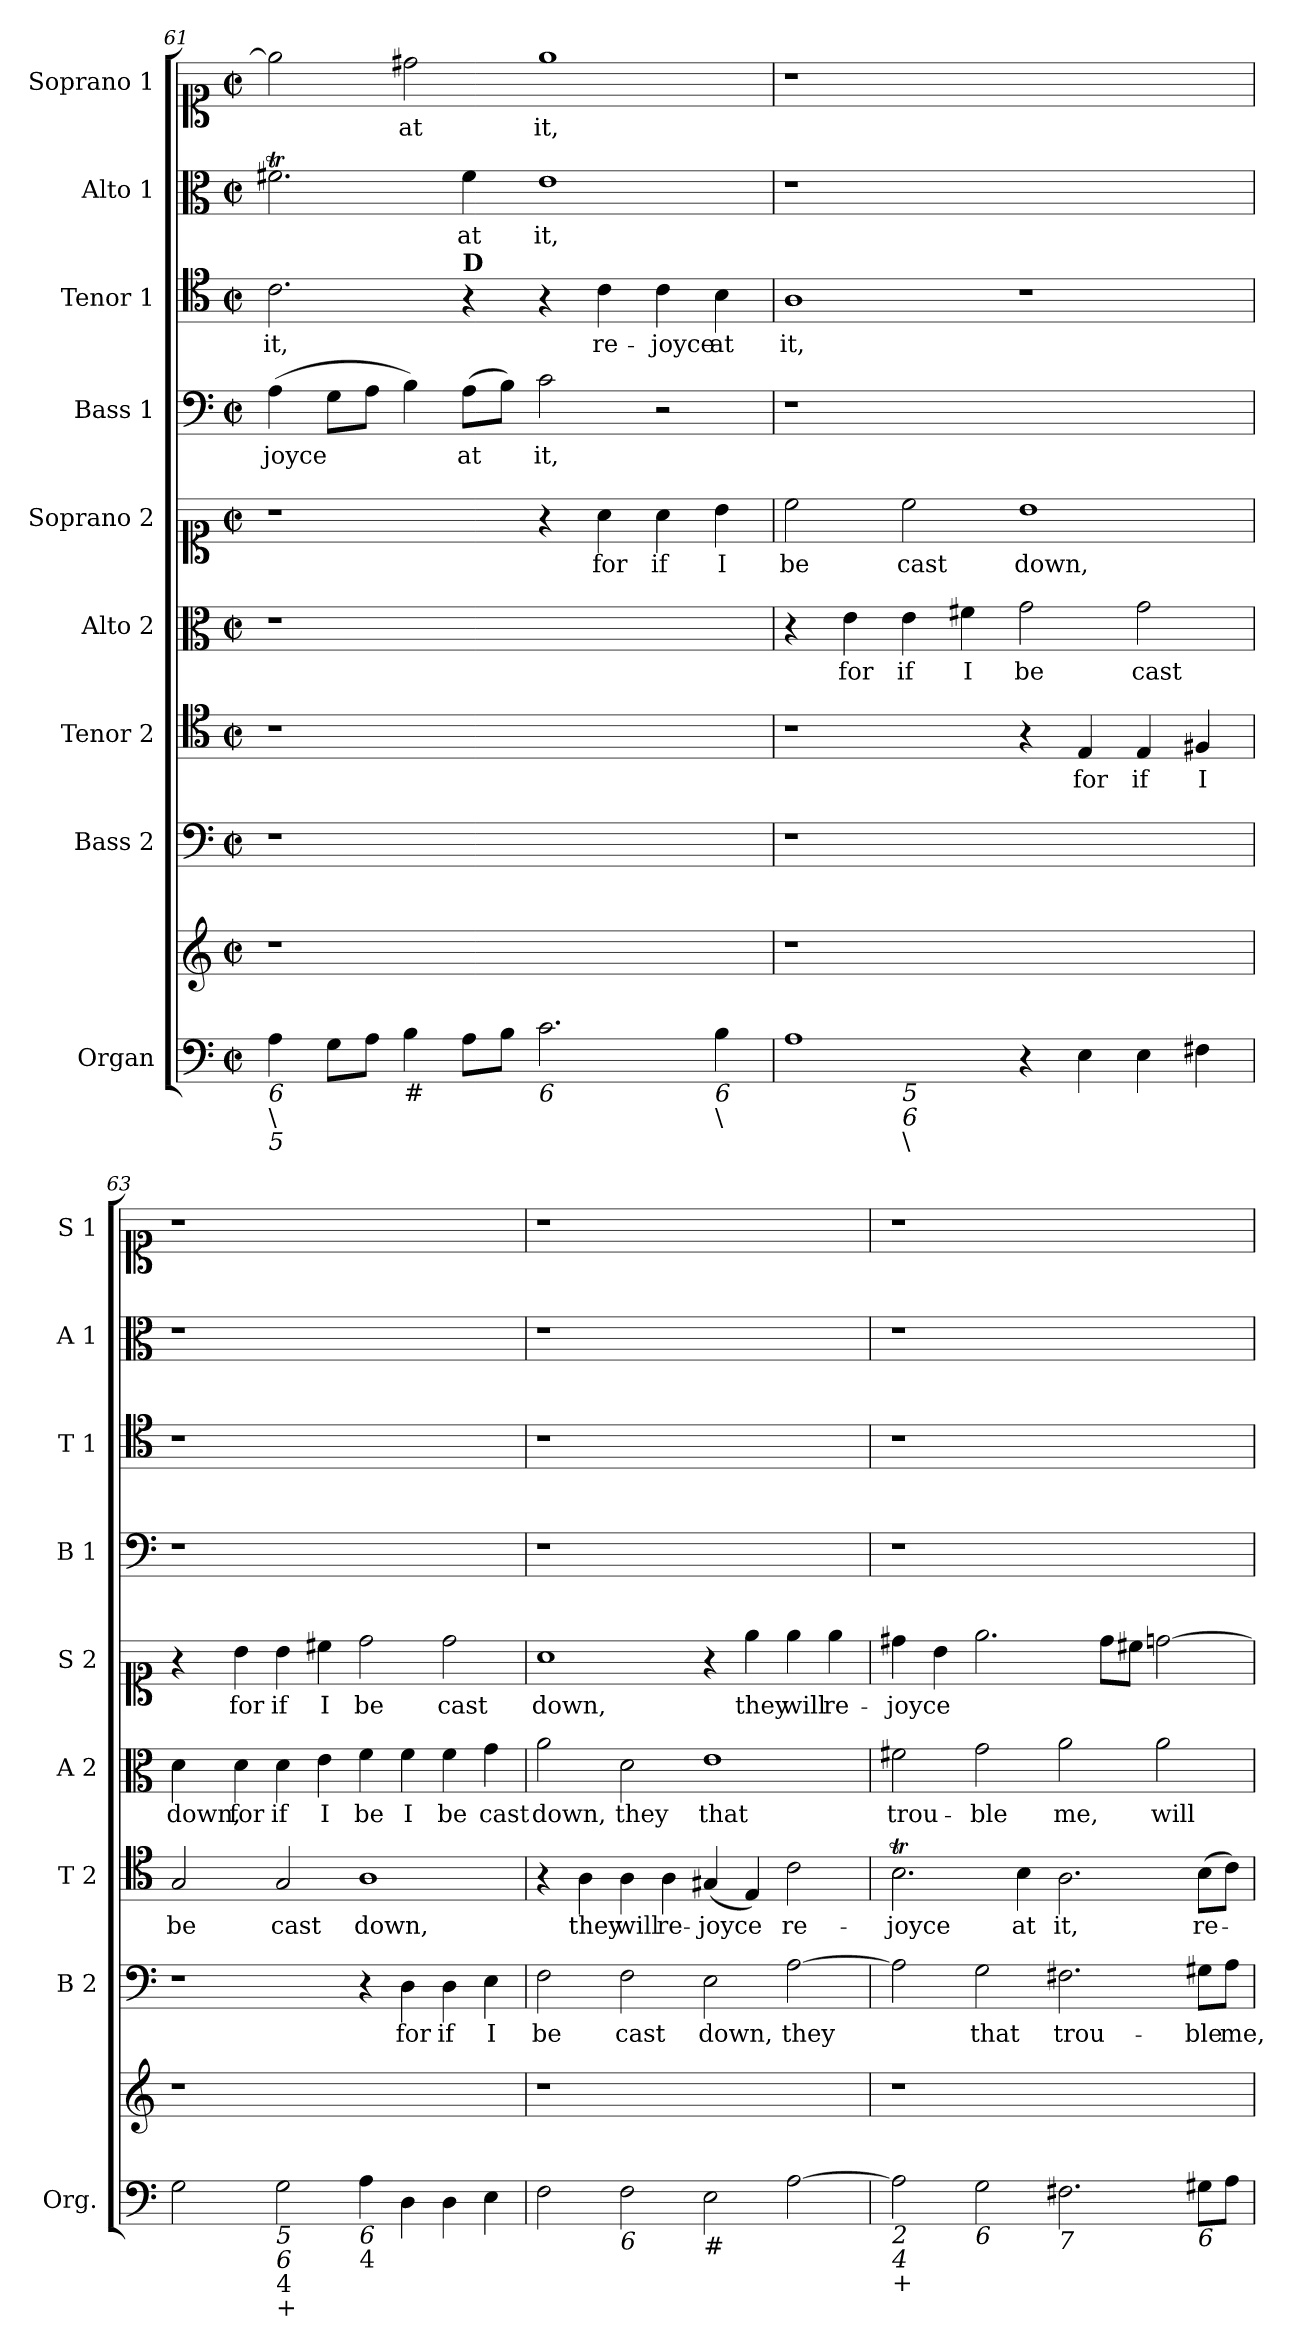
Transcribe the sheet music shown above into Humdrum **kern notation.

**kern	**kern	**kern	**text	**kern	**text	**kern	**text	**kern	**text	**kern	**text	**kern	**text	**kern	**text	**kern	**text
*part9	*part9	*part8	*part8	*part7	*part7	*part6	*part6	*part5	*part5	*part4	*part4	*part3	*part3	*part2	*part2	*part1	*part1
*staff10	*staff9	*staff8	*staff8	*staff7	*staff7	*staff6	*staff6	*staff5	*staff5	*staff4	*staff4	*staff3	*staff3	*staff2	*staff2	*staff1	*staff1
*I"Organ	*	*I"Bass 2	*	*I"Tenor 2	*	*I"Alto 2	*	*I"Soprano 2	*	*I"Bass 1	*	*I"Tenor 1	*	*I"Alto 1	*	*I"Soprano 1	*
*I'Org.	*	*I'B 2	*	*I'T 2	*	*I'A 2	*	*I'S 2	*	*I'B 1	*	*I'T 1	*	*I'A 1	*	*I'S 1	*
*clefF4	*clefG2	*clefF4	*	*clefC4	*	*clefC3	*	*clefC1	*	*clefF4	*	*clefC4	*	*clefC3	*	*clefC1	*
*k[]	*k[]	*k[]	*	*k[]	*	*k[]	*	*k[]	*	*k[]	*	*k[]	*	*k[]	*	*k[]	*
*a:	*a:	*a:	*	*a:	*	*a:	*	*a:	*	*a:	*	*a:	*	*a:	*	*a:	*
*M2/2	*M2/2	*M2/2	*	*M2/2	*	*M2/2	*	*M2/2	*	*M2/2	*	*M2/2	*	*M2/2	*	*M2/2	*
*met(c|)	*met(c|)	*met(c|)	*	*met(c|)	*	*met(c|)	*	*met(c|)	*	*met(c|)	*	*met(c|)	*	*met(c|)	*	*met(c|)	*
=61	=61	=61	=61	=61	=61	=61	=61	=61	=61	=61	=61	=61	=61	=61	=61	=61	=61
!LO:TX:b:i:t=6	!	!	!	!	!	!	!	!	!	!	!	!	!	!	!	!	!
!LO:TX:b:t=\	!	!	!	!	!	!	!	!	!	!	!	!	!	!	!	!	!
!LO:TX:b:i:t=5	!	!	!	!	!	!	!	!	!	!	!	!	!	!	!	!	!
!	!	!	!	!	!	!	!	!	!	!	!LO:LY:b	!	!LO:LY:b	!	!	!	!
4A\	1r	1r	.	1r	.	1r	.	1r	.	(>4A\	-joyce	2.c\	it,	2.f#Xt\	.	2ee\]	.
8G\L	.	.	.	.	.	.	.	.	.	8G\L	.	.	.	.	.	.	.
8A\J	.	.	.	.	.	.	.	.	.	8A\J	.	.	.	.	.	.	.
!LO:TX:b:i:t=#	!	!	!	!	!	!	!	!	!	!	!	!	!	!	!	!	!
!	!	!	!	!	!	!	!	!	!	!	!	!	!	!	!	!	!LO:LY:b
4B\	.	.	.	.	.	.	.	.	.	4B\)	.	.	.	.	.	2dd#X\	at
!	!	!	!	!	!	!	!	!	!	!	!	!LO:TX:a:B:t=D	!	!	!	!	!
!	!	!	!	!	!	!	!	!	!	!	!LO:LY:b	!	!	!	!LO:LY:b	!	!
8A\L	.	.	.	.	.	.	.	.	.	(>8A\L	at	4r	.	4f#\	at	.	.
8B\J	.	.	.	.	.	.	.	.	.	8B\J)	.	.	.	.	.	.	.
!LO:TX:b:i:t=6	!	!	!	!	!	!	!	!	!	!	!	!	!	!	!	!	!
!	!	!	!	!	!	!	!	!	!	!	!LO:LY:b	!	!	!	!LO:LY:b	!	!LO:LY:b
2.c\	1ryy	1ryy	.	1ryy	.	1ryy	.	4r	.	2c\	it,	4r	.	1e	it,	1ee	it,
!	!	!	!	!	!	!	!	!	!LO:LY:b	!	!	!	!LO:LY:b	!	!	!	!
.	.	.	.	.	.	.	.	4a\	for	.	.	4c\	re-	.	.	.	.
!	!	!	!	!	!	!	!	!	!LO:LY:b	!	!	!	!LO:LY:b	!	!	!	!
.	.	.	.	.	.	.	.	4a\	if	2r	.	4c\	-joyce	.	.	.	.
!LO:TX:b:i:t=6	!	!	!	!	!	!	!	!	!	!	!	!	!	!	!	!	!
!LO:TX:b:t=\	!	!	!	!	!	!	!	!	!	!	!	!	!	!	!	!	!
!	!	!	!	!	!	!	!	!	!LO:LY:b	!	!	!	!LO:LY:b	!	!	!	!
4B\	.	.	.	.	.	.	.	4b\	I	.	.	4B\	at	.	.	.	.
!!LO:PB:g=z
=62	=62	=62	=62	=62	=62	=62	=62	=62	=62	=62	=62	=62	=62	=62	=62	=62	=62
!LO:TX:b:i:t=5	!	!	!	!	!	!	!	!	!	!	!	!	!	!	!	!	!
!	!	!	!	!	!	!	!	!	!LO:LY:b	!	!	!	!LO:LY:b	!	!	!	!
*^	*	*	*	*	*	*	*	*	*	*	*	*	*	*	*	*	*
1A	2ryy	1r	1r	.	1r	.	4r	.	2cc\	be	1r	.	1A	it,	1r	.	1r	.
!	!	!	!	!	!	!	!	!LO:LY:b	!	!	!	!	!	!	!	!	!	!
.	.	.	.	.	.	.	4e\	for	.	.	.	.	.	.	.	.	.	.
!	!LO:TX:b:i:t=5	!	!	!	!	!	!	!	!	!	!	!	!	!	!	!	!	!
!	!LO:TX:b:i:t=6	!	!	!	!	!	!	!	!	!	!	!	!	!	!	!	!	!
!	!LO:TX:b:t=\	!	!	!	!	!	!	!	!	!	!	!	!	!	!	!	!	!
!	!	!	!	!	!	!	!	!LO:LY:b	!	!LO:LY:b	!	!	!	!	!	!	!	!
.	1.ryy	.	.	.	.	.	4e\	if	2cc\	cast	.	.	.	.	.	.	.	.
!	!	!	!	!	!	!	!	!LO:LY:b	!	!	!	!	!	!	!	!	!	!
.	.	.	.	.	.	.	4f#X\	I	.	.	.	.	.	.	.	.	.	.
!	!	!	!	!	!	!	!	!LO:LY:b	!	!LO:LY:b	!	!	!	!	!	!	!	!
4r	.	1ryy	1ryy	.	4r	.	2g\	be	1b	down,	1ryy	.	1r	.	1ryy	.	1ryy	.
!	!	!	!	!	!	!LO:LY:b	!	!	!	!	!	!	!	!	!	!	!	!
4E\	.	.	.	.	4E/	for	.	.	.	.	.	.	.	.	.	.	.	.
!	!	!	!	!	!	!LO:LY:b	!	!LO:LY:b	!	!	!	!	!	!	!	!	!	!
4E\	.	.	.	.	4E/	if	2g\	cast	.	.	.	.	.	.	.	.	.	.
!	!	!	!	!	!	!LO:LY:b	!	!	!	!	!	!	!	!	!	!	!	!
4F#X\	.	.	.	.	4F#X/	I	.	.	.	.	.	.	.	.	.	.	.	.
=63	=63	=63	=63	=63	=63	=63	=63	=63	=63	=63	=63	=63	=63	=63	=63	=63	=63	=63
!	!	!	!	!	!	!LO:LY:b	!	!LO:LY:b	!	!	!	!	!	!	!	!	!	!
*v	*v	*	*	*	*	*	*	*	*	*	*	*	*	*	*	*	*	*
2G\	1r	1r	.	2G/	be	4d\	down,	4r	.	1r	.	1r	.	1r	.	1r	.
!	!	!	!	!	!	!	!LO:LY:b	!	!LO:LY:b	!	!	!	!	!	!	!	!
.	.	.	.	.	.	4d\	for	4b\	for	.	.	.	.	.	.	.	.
!LO:TX:b:i:t=5	!	!	!	!	!	!	!	!	!	!	!	!	!	!	!	!	!
!LO:TX:b:i:t=6	!	!	!	!	!	!	!	!	!	!	!	!	!	!	!	!	!
!LO:TX:b:t=4	!	!	!	!	!	!	!	!	!	!	!	!	!	!	!	!	!
!LO:TX:b:i:t=+	!	!	!	!	!	!	!	!	!	!	!	!	!	!	!	!	!
!	!	!	!	!	!LO:LY:b	!	!LO:LY:b	!	!LO:LY:b	!	!	!	!	!	!	!	!
2G\	.	.	.	2G/	cast	4d\	if	4b\	if	.	.	.	.	.	.	.	.
!	!	!	!	!	!	!	!LO:LY:b	!	!LO:LY:b	!	!	!	!	!	!	!	!
.	.	.	.	.	.	4e\	I	4cc#X\	I	.	.	.	.	.	.	.	.
!LO:TX:b:i:t=6	!	!	!	!	!	!	!	!	!	!	!	!	!	!	!	!	!
!LO:TX:b:t=4	!	!	!	!	!	!	!	!	!	!	!	!	!	!	!	!	!
!	!	!	!	!	!LO:LY:b	!	!LO:LY:b	!	!LO:LY:b	!	!	!	!	!	!	!	!
4A\	1ryy	4r	.	1A	down,	4f\	be	2dd\	be	1ryy	.	1ryy	.	1ryy	.	1ryy	.
!	!	!	!LO:LY:b	!	!	!	!LO:LY:b	!	!	!	!	!	!	!	!	!	!
4D\	.	4D\	for	.	.	4f\	I	.	.	.	.	.	.	.	.	.	.
!	!	!	!LO:LY:b	!	!	!	!LO:LY:b	!	!LO:LY:b	!	!	!	!	!	!	!	!
4D\	.	4D\	if	.	.	4f\	be	2dd\	cast	.	.	.	.	.	.	.	.
!	!	!	!LO:LY:b	!	!	!	!LO:LY:b	!	!	!	!	!	!	!	!	!	!
4E\	.	4E\	I	.	.	4g\	cast	.	.	.	.	.	.	.	.	.	.
=64	=64	=64	=64	=64	=64	=64	=64	=64	=64	=64	=64	=64	=64	=64	=64	=64	=64
!	!	!	!LO:LY:b	!	!	!	!LO:LY:b	!	!LO:LY:b	!	!	!	!	!	!	!	!
2F\	1r	2F\	be	4r	.	2a\	down,	1a	down,	1r	.	1r	.	1r	.	1r	.
!	!	!	!	!	!LO:LY:b	!	!	!	!	!	!	!	!	!	!	!	!
.	.	.	.	4A\	they	.	.	.	.	.	.	.	.	.	.	.	.
!LO:TX:b:i:t=6	!	!	!	!	!	!	!	!	!	!	!	!	!	!	!	!	!
!	!	!	!LO:LY:b	!	!LO:LY:b	!	!LO:LY:b	!	!	!	!	!	!	!	!	!	!
2F\	.	2F\	cast	4A\	will	2d\	they	.	.	.	.	.	.	.	.	.	.
!	!	!	!	!	!LO:LY:b	!	!	!	!	!	!	!	!	!	!	!	!
.	.	.	.	4A\	re-	.	.	.	.	.	.	.	.	.	.	.	.
!LO:TX:b:i:t=#	!	!	!	!	!	!	!	!	!	!	!	!	!	!	!	!	!
!	!	!	!LO:LY:b	!	!LO:LY:b	!	!LO:LY:b	!	!	!	!	!	!	!	!	!	!
2E\	1ryy	2E\	down,	(<4G#X/	-joyce	1e	that	4r	.	1ryy	.	1ryy	.	1ryy	.	1ryy	.
!	!	!	!	!	!	!	!	!	!LO:LY:b	!	!	!	!	!	!	!	!
.	.	.	.	4E/)	.	.	.	4ee\	they	.	.	.	.	.	.	.	.
!	!	!	!LO:LY:b	!	!LO:LY:b	!	!	!	!LO:LY:b	!	!	!	!	!	!	!	!
[2A\	.	[2A\	they	2c\	re-	.	.	4ee\	will	.	.	.	.	.	.	.	.
!	!	!	!	!	!	!	!	!	!LO:LY:b	!	!	!	!	!	!	!	!
.	.	.	.	.	.	.	.	4ee\	re-	.	.	.	.	.	.	.	.
=65	=65	=65	=65	=65	=65	=65	=65	=65	=65	=65	=65	=65	=65	=65	=65	=65	=65
!LO:TX:b:i:t=2	!	!	!	!	!	!	!	!	!	!	!	!	!	!	!	!	!
!LO:TX:b:i:t=4	!	!	!	!	!	!	!	!	!	!	!	!	!	!	!	!	!
!LO:TX:b:i:t=+	!	!	!	!	!	!	!	!	!	!	!	!	!	!	!	!	!
!	!	!	!	!	!LO:LY:b	!	!LO:LY:b	!	!LO:LY:b	!	!	!	!	!	!	!	!
2A\]	1r	2A\]	.	2.Bt\	-joyce	2f#X\	trou-	4dd#X\	-joyce	1r	.	1r	.	1r	.	1r	.
.	.	.	.	.	.	.	.	4b\	.	.	.	.	.	.	.	.	.
!LO:TX:b:i:t=6	!	!	!	!	!	!	!	!	!	!	!	!	!	!	!	!	!
!	!	!	!LO:LY:b	!	!	!	!LO:LY:b	!	!	!	!	!	!	!	!	!	!
2G\	.	2G\	that	.	.	2g\	-ble	2.ee\	.	.	.	.	.	.	.	.	.
!	!	!	!	!	!LO:LY:b	!	!	!	!	!	!	!	!	!	!	!	!
.	.	.	.	4B\	at	.	.	.	.	.	.	.	.	.	.	.	.
!LO:TX:b:i:t=7	!	!	!	!	!	!	!	!	!	!	!	!	!	!	!	!	!
!	!	!	!LO:LY:b	!	!LO:LY:b	!	!LO:LY:b	!	!	!	!	!	!	!	!	!	!
2.F#X\	1ryy	2.F#X\	trou-	2.A\	it,	2a\	me,	.	.	1ryy	.	1ryy	.	1ryy	.	1ryy	.
.	.	.	.	.	.	.	.	8dd#\L	.	.	.	.	.	.	.	.	.
.	.	.	.	.	.	.	.	8cc#X\J	.	.	.	.	.	.	.	.	.
!	!	!	!	!	!	!	!LO:LY:b	!	!	!	!	!	!	!	!	!	!
.	.	.	.	.	.	2a\	will	[2ddn\	.	.	.	.	.	.	.	.	.
!LO:TX:b:i:t=6	!	!	!	!	!	!	!	!	!	!	!	!	!	!	!	!	!
!	!	!	!LO:LY:b	!	!LO:LY:b	!	!	!	!	!	!	!	!	!	!	!	!
8G#X\L	.	8G#X\L	-ble	(>8B\L	re-	.	.	.	.	.	.	.	.	.	.	.	.
!	!	!	!LO:LY:b	!	!	!	!	!	!	!	!	!	!	!	!	!	!
8A\J	.	8A\J	me,	8c\J)	.	.	.	.	.	.	.	.	.	.	.	.	.
=	=	=	=	=	=	=	=	=	=	=	=	=	=	=	=	=	=
*-	*-	*-	*-	*-	*-	*-	*-	*-	*-	*-	*-	*-	*-	*-	*-	*-	*-
